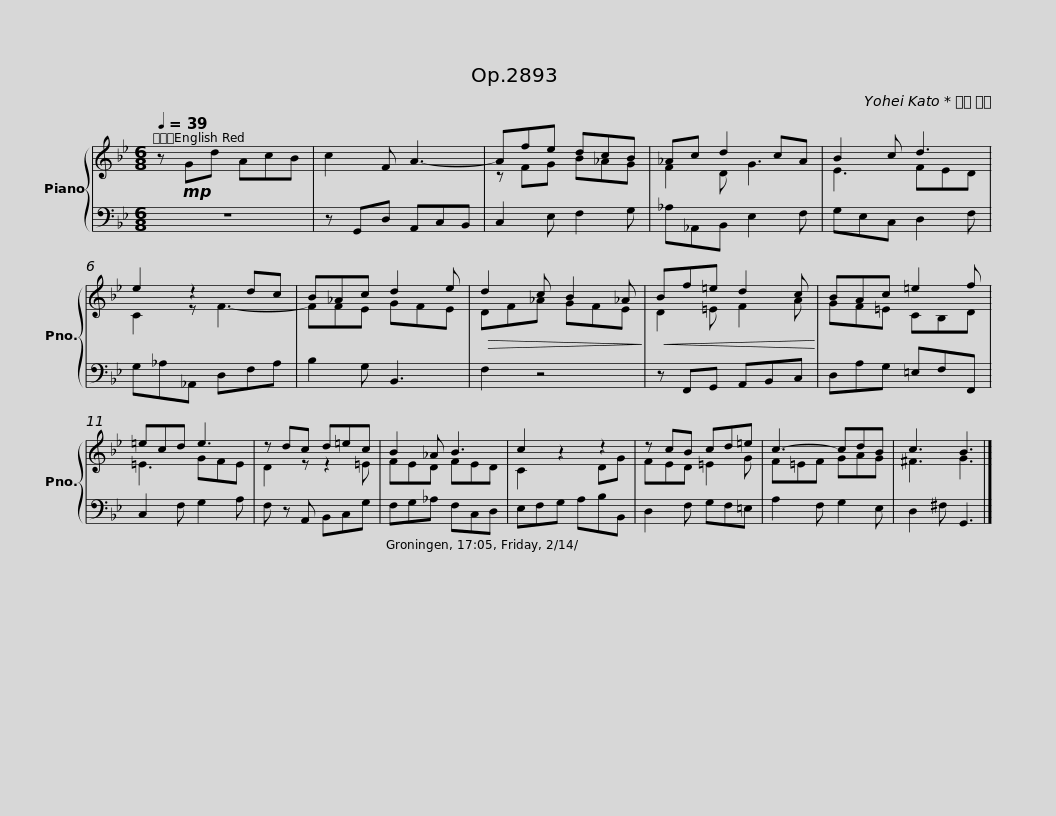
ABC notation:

X:1
%%score { ( 1 3 ) | 2 }
L:1/8
Q:1/4=39
M:6/8
I:linebreak $
K:Bb
V:1 treble
V:3 treble
V:2 bass
V:1
 z!mp! Gd AcB | c2 F A3- | Afe dcB | _Ac d2 cA | B2 c d3 | %5
 e2 z2 dc |$ B_Ac d2 e |!>(! d2 c B2 _A!>)! |!<(! Bf=e d2 c!<)! | BAc =e2 f | %10
 =ecd e3 | z dc d=ec |$ B2 _A B3 | c2 z2 z2 | z cB cd=e | %15
 c3- cdB | c3 B3 |] %17
V:2
 z6 | z G,,D, A,,C,B,, | C,2 E, F,2 G, | _A,_A,,B,, E,2 F, | G,E,C, D,2 F, | %5
 G,_A,_A,, D,F,A, |$ B,2 G, B,,3 | F,2 z4 | z F,,G,, A,,B,,C, | D,A,G, =E,F,F,, | %10
 C,2 F, G,2 A, | F, z A,, B,,C,G, |$ F,G,_A, F,C,D, | E,F,G, A,B,B,, | D,2 F, G,F,=E, | %15
 A,2 F, G,2 E, | D,2 ^F, G,,3 |] %17
V:3
 x6 | x6 | z FG B_AG | F2 D G3 | E3 FED | %5
 C2 z F3- |$ FFE GFE | DF_A GFE | D2 =E F2 A | GF=E CB,D | %10
 =E3 GFE | D2 z z2 =E |$ FED FED | C2 z2 DG | FED =E2 G | %15
 F=EF GAG | ^F3 G3 |] %17
